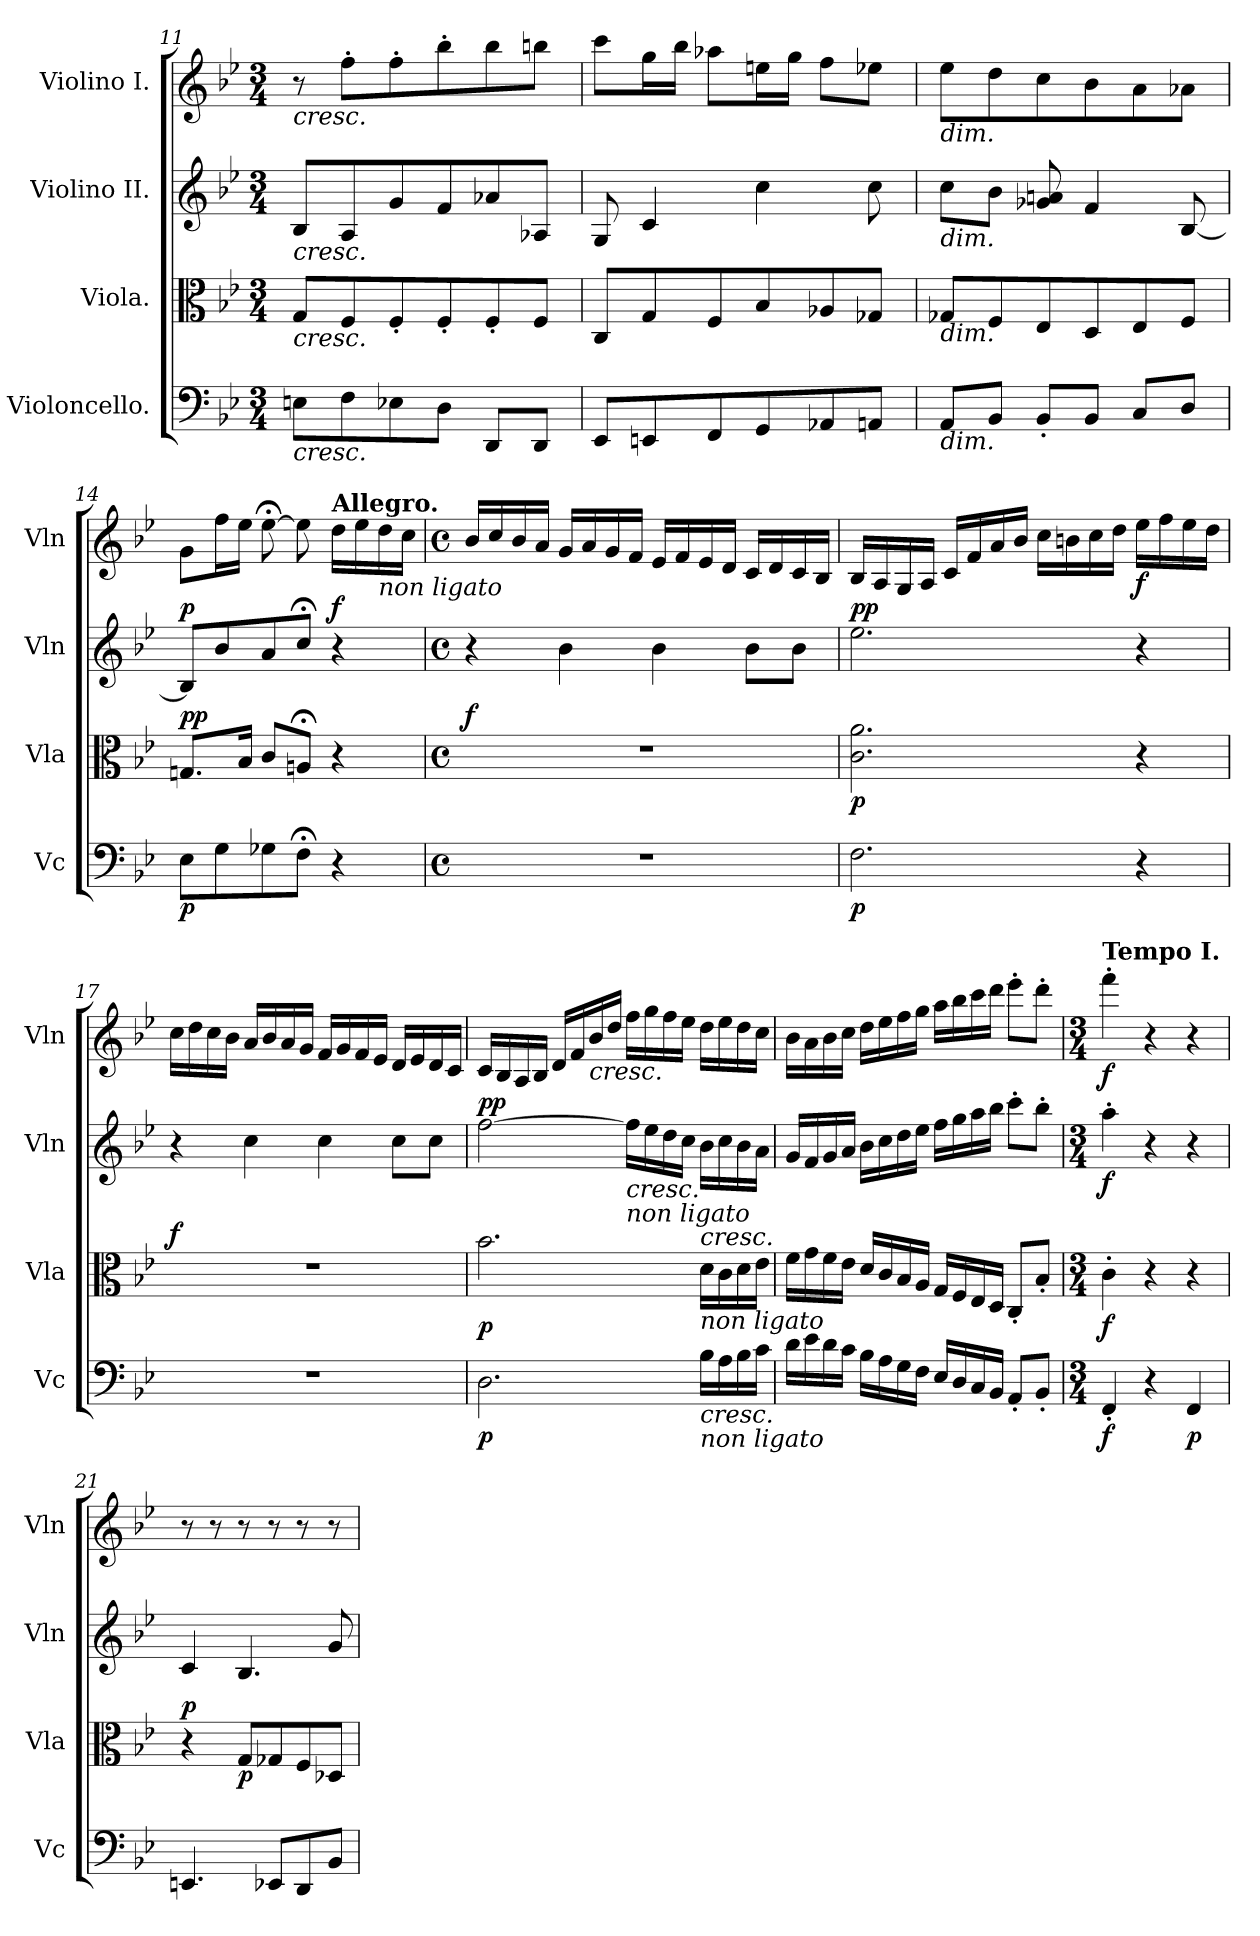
**kern	**dynam	**kern	**dynam	**kern	**dynam	**kern	**dynam
*part4	*part4	*part3	*part3	*part2	*part2	*part1	*part1
*staff4	*staff4	*staff3	*staff3	*staff2	*staff2	*staff1	*staff1
*I"Violoncello.	*	*I"Viola.	*	*I"Violino II.	*	*I"Violino I.	*
*I'Vc	*	*I'Vla	*	*I'Vln	*	*I'Vln	*
*clefF4	*	*clefC3	*	*clefG2	*	*clefG2	*
*k[b-e-]	*	*k[b-e-]	*	*k[b-e-]	*	*k[b-e-]	*
*B-:	*	*B-:	*	*B-:	*	*B-:	*
*M3/4	*	*M3/4	*	*M3/4	*	*M3/4	*
=11	=11	=11	=11	=11	=11	=11	=11
!	!	!	!	!	!	!LO:TX:b:i:t=cresc.	!
!	!	!	!	!LO:TX:b:i:t=cresc.	!	!	!
!	!	!LO:TX:b:i:t=cresc.	!	!	!	!	!
!LO:TX:b:i:t=cresc.	!	!	!	!	!	!	!
8En\L	.	8G/L	.	8B-/L	.	8r	.
8F\	.	8F/	.	8A/	.	8ff'\L	.
8E-X\	.	8F'/	.	8g/	.	8ff'\	.
8D\J	.	8F'/	.	8f/	.	8bb-'\	.
8DD/L	.	8F'/	.	8a-X/	.	8bb-\	.
8DD/J	.	8F/J	.	8A-X/J	.	8bbn\J	.
=12	=12	=12	=12	=12	=12	=12	=12
8EE-/L	.	8C/L	.	8G/	.	8ccc\L	.
8EEn/	.	8G/	.	4c/	.	16gg\L	.
.	.	.	.	.	.	16bb-\JJ	.
8FF/	.	8F/	.	.	.	8aa-X\L	.
8GG/	.	8B-/	.	4cc\	.	16een\L	.
.	.	.	.	.	.	16gg\JJ	.
8AA-X/	.	8A-X/	.	.	.	8ff\L	.
8AAn/J	.	8G-X/J	.	8cc\	.	8ee-X\J	.
=13	=13	=13	=13	=13	=13	=13	=13
!	!	!	!	!	!	!LO:TX:b:i:t=dim.	!
!	!	!	!	!LO:TX:b:i:t=dim.	!	!	!
!	!	!LO:TX:b:i:t=dim.	!	!	!	!	!
!LO:TX:b:i:t=dim.	!	!	!	!	!	!	!
8AA/L	.	8G-X/L	.	8cc\L	.	8ee-\L	.
8BB-/J	.	8F/	.	8b-\J	.	8dd\	.
8BB-'/L	.	8E-/	.	8g-X/ 8an/	.	8cc\	.
8BB-/J	.	8D/	.	4f/	.	8b-\	.
8C/L	.	8E-/	.	.	.	8a\	.
8D/J	.	8F/J	.	[8B-/	.	8a-X\J	.
=14	=14	=14	=14	=14	=14	=14	=14
!	!LO:DY:b	!	!LO:DY:b	!	!	!	!
!	!	!	!LO:DY:n=1:a	!	!LO:DY:a	!	!
8E-\L	p	8.Gn/L	p p	8B-/L]	p	8g\L	.
8G\	.	.	.	8b-/	.	16ff\L	.
.	.	16B-/Jk	.	.	.	16ee-\JJ	.
8G-X\	.	8c/L	.	8a/	.	[8ee-;<\	.
8F;<\J	.	8An;</J	.	8cc;</J	.	8ee-\]	.
!	!	!	!	!	!	!LO:TX:a:B:t=Allegro.	!
!	!	!	!	!	!LO:DY:a	!	!
4r	.	4r	.	4r	f	16dd\LL	.
.	.	.	.	.	.	16ee-\	.
!	!	!	!	!	!	!LO:TX:b:i:t=non ligato	!
.	.	.	.	.	.	16dd\	.
.	.	.	.	.	.	16cc\JJ	.
=15	=15	=15	=15	=15	=15	=15	=15
*M4/4	*	*M4/4	*	*M4/4	*	*M4/4	*
*met(c)	*	*met(c)	*	*met(c)	*	*met(c)	*
!	!	!	!LO:DY:a	!	!	!	!
1r	.	1r	f	4r	.	16b-/LL	.
.	.	.	.	.	.	16cc/	.
.	.	.	.	.	.	16b-/	.
.	.	.	.	.	.	16a/JJ	.
.	.	.	.	4b-\	.	16g/LL	.
.	.	.	.	.	.	16a/	.
.	.	.	.	.	.	16g/	.
.	.	.	.	.	.	16f/JJ	.
.	.	.	.	4b-\	.	16e-/LL	.
.	.	.	.	.	.	16f/	.
.	.	.	.	.	.	16e-/	.
.	.	.	.	.	.	16d/JJ	.
.	.	.	.	8b-\L	.	16c/LL	.
.	.	.	.	.	.	16d/	.
.	.	.	.	8b-\J	.	16c/	.
.	.	.	.	.	.	16B-/JJ	.
=16	=16	=16	=16	=16	=16	=16	=16
!	!LO:DY:b	!	!LO:DY:b	!	!LO:DY:a	!	!
!	!	!	!	!	!LO:DY:n=1:b	!	!
2.F\	p	2.c\ 2.a\	p	2.ee-\	p p	16B-/LL	.
.	.	.	.	.	.	16A/	.
.	.	.	.	.	.	16G/	.
.	.	.	.	.	.	16A/JJ	.
.	.	.	.	.	.	16c/LL	.
.	.	.	.	.	.	16f/	.
.	.	.	.	.	.	16a/	.
.	.	.	.	.	.	16b-/JJ	.
.	.	.	.	.	.	16cc\LL	.
.	.	.	.	.	.	16bn\	.
.	.	.	.	.	.	16cc\	.
.	.	.	.	.	.	16dd\JJ	.
!	!	!	!	!	!	!	!LO:DY:b
4r	.	4r	.	4r	.	16ee-\LL	f
.	.	.	.	.	.	16ff\	.
.	.	.	.	.	.	16ee-\	.
.	.	.	.	.	.	16dd\JJ	.
=17	=17	=17	=17	=17	=17	=17	=17
!	!	!	!LO:DY:a	!	!	!	!
1r	.	1r	f	4r	.	16cc\LL	.
.	.	.	.	.	.	16dd\	.
.	.	.	.	.	.	16cc\	.
.	.	.	.	.	.	16b-\JJ	.
.	.	.	.	4cc\	.	16a/LL	.
.	.	.	.	.	.	16b-/	.
.	.	.	.	.	.	16a/	.
.	.	.	.	.	.	16g/JJ	.
.	.	.	.	4cc\	.	16f/LL	.
.	.	.	.	.	.	16g/	.
.	.	.	.	.	.	16f/	.
.	.	.	.	.	.	16e-/JJ	.
.	.	.	.	8cc\L	.	16d/LL	.
.	.	.	.	.	.	16e-/	.
.	.	.	.	8cc\J	.	16d/	.
.	.	.	.	.	.	16c/JJ	.
=18	=18	=18	=18	=18	=18	=18	=18
!	!LO:DY:b	!	!LO:DY:b	!	!LO:DY:b	!	!
!	!	!	!	!	!LO:DY:n=1:a	!	!
2.D\	p	2.b-\	p	[2ff\	p p	16c/LL	.
.	.	.	.	.	.	16B-/	.
.	.	.	.	.	.	16A/	.
.	.	.	.	.	.	16B-/JJ	.
.	.	.	.	.	.	16d/LL	.
.	.	.	.	.	.	16f/	.
!	!	!	!	!	!	!LO:TX:b:i:t=cresc.	!
.	.	.	.	.	.	16b-/	.
.	.	.	.	.	.	16dd/JJ	.
!	!	!	!	!LO:TX:b:i:t=cresc.	!	!	!
!	!	!	!	!LO:TX:b:i:t=non ligato	!	!	!
.	.	.	.	16ff\LL]	.	16ff\LL	.
.	.	.	.	16ee-\	.	16gg\	.
.	.	.	.	16dd\	.	16ff\	.
.	.	.	.	16cc\JJ	.	16ee-\JJ	.
!	!	!LO:TX:a:i:t=cresc.	!	!	!	!	!
!	!	!LO:TX:b:i:t=non ligato	!	!	!	!	!
!LO:TX:b:i:t=cresc.	!	!	!	!	!	!	!
!LO:TX:b:i:t=non ligato	!	!	!	!	!	!	!
16B-\LL	.	16d\LL	.	16b-\LL	.	16dd\LL	.
16A\	.	16c\	.	16cc\	.	16ee-\	.
16B-\	.	16d\	.	16b-\	.	16dd\	.
16c\JJ	.	16e-\JJ	.	16a\JJ	.	16cc\JJ	.
=19	=19	=19	=19	=19	=19	=19	=19
16d\LL	.	16f\LL	.	16g/LL	.	16b-\LL	.
16e-\	.	16g\	.	16f/	.	16a\	.
16d\	.	16f\	.	16g/	.	16b-\	.
16c\JJ	.	16e-\JJ	.	16a/JJ	.	16cc\JJ	.
16B-\LL	.	16d/LL	.	16b-\LL	.	16dd\LL	.
16A\	.	16c/	.	16cc\	.	16ee-\	.
16G\	.	16B-/	.	16dd\	.	16ff\	.
16F\JJ	.	16A/JJ	.	16ee-\JJ	.	16gg\JJ	.
16E-/LL	.	16G/LL	.	16ff\LL	.	16aa\LL	.
16D/	.	16F/	.	16gg\	.	16bb-\	.
16C/	.	16E-/	.	16aa\	.	16ccc\	.
16BB-/JJ	.	16D/JJ	.	16bb-\JJ	.	16ddd\JJ	.
8AA'/L	.	8C'/L	.	8ccc'\L	.	8eee-'\L	.
8BB-'/J	.	8B-'/J	.	8bb-'\J	.	8ddd'\J	.
=20	=20	=20	=20	=20	=20	=20	=20
*M3/4	*	*M3/4	*	*M3/4	*	*M3/4	*
!	!	!	!	!	!	!LO:TX:a:B:t=Tempo I.	!
!	!LO:DY:b	!	!LO:DY:b	!	!LO:DY:b	!	!LO:DY:b
4FF'/	f	4c'\	f	4aa'\	f	4fff'\	f
4r	.	4r	.	4r	.	4r	.
!	!LO:DY:b	!	!	!	!	!	!
4FF/	p	4r	.	4r	.	4r	.
=21	=21	=21	=21	=21	=21	=21	=21
!	!	!	!LO:DY:a	!	!	!	!
4.EEn/	.	4r	p	4c/	.	8r	.
.	.	.	.	.	.	8r	.
!	!	!	!LO:DY:b	!	!	!	!
.	.	8G/L	p	4.B-/	.	8r	.
8EE-X/L	.	8G-X/	.	.	.	8r	.
8DD/	.	8F/	.	.	.	8r	.
8BB-/J	.	8D-X/J	.	8g/	.	8r	.
=	=	=	=	=	=	=	=
*-	*-	*-	*-	*-	*-	*-	*-
